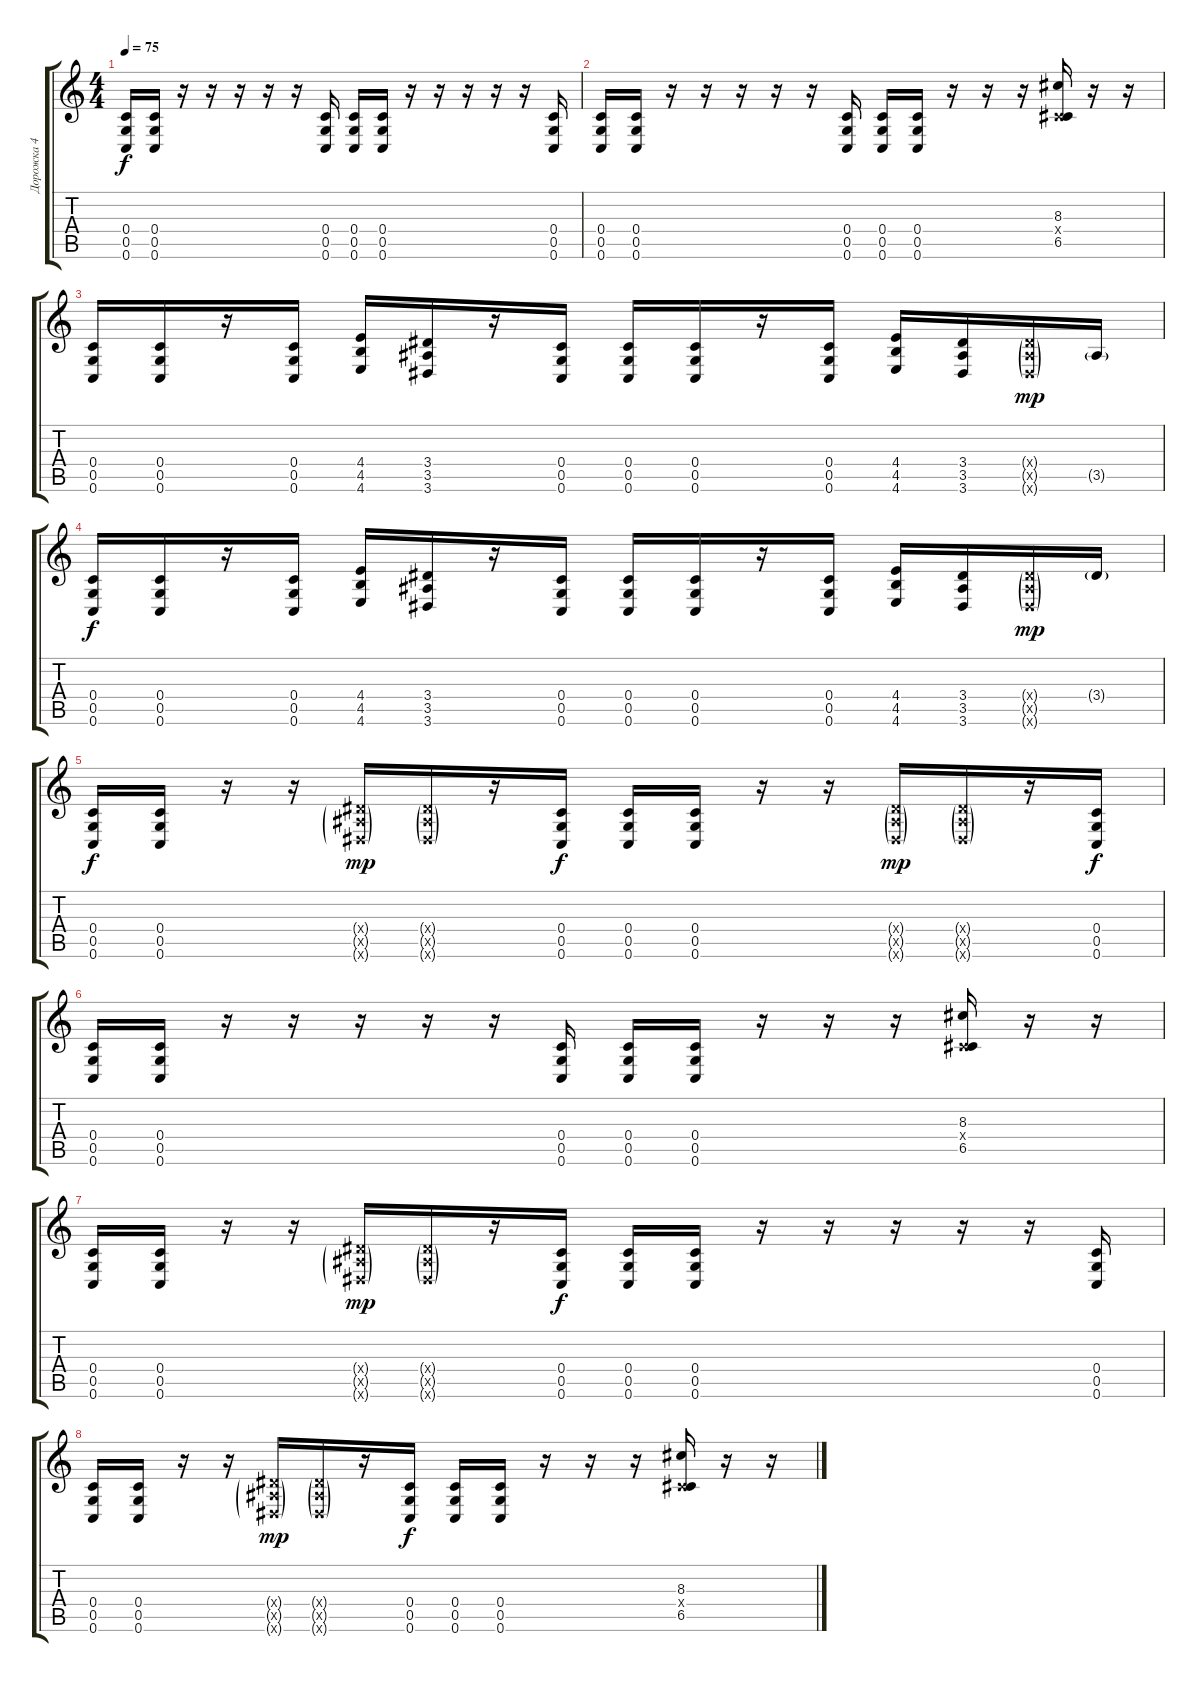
\track ("Дорожка 4" "Дорожка 4") {instrument distortionguitar}
\staff {score tabs}
\tuning (D4 A3 F3 C3 G2 C2) {hide}
\ts (4 4)
\tempo 75
\clef g2
\ks c
(0.4 0.5 0.6).16{dy f} (0.4 0.5 0.6).16 r.16 r.16 r.16 r.16 r.16 (0.4 0.5 0.6).16 (0.4 0.5 0.6).16 (0.4 0.5 0.6).16 r.16 r.16 r.16 r.16 r.16 (0.4 0.5 0.6).16 |
(0.4 0.5 0.6).16 (0.4 0.5 0.6).16 r.16 r.16 r.16 r.16 r.16 (0.4 0.5 0.6).16 (0.4 0.5 0.6).16 (0.4 0.5 0.6).16 r.16 r.16 r.16 (8.3 0.4{x} 6.5).16 r.16 r.16 |
(0.4 0.5 0.6).16 (0.4 0.5 0.6).16 r.16 (0.4 0.5 0.6).16 (4.4 4.5 4.6).16 (3.4 3.5 3.6).16 r.16 (0.4 0.5 0.6).16 (0.4 0.5 0.6).16 (0.4 0.5 0.6).16 r.16 (0.4 0.5 0.6).16 (4.4 4.5 4.6).16 (3.4 3.5 3.6).16 (3.4{g x} 3.5{g x} 3.6{g x}).16{dy mp} 3.5{g}.16 |
(0.4 0.5 0.6).16{dy f} (0.4 0.5 0.6).16 r.16 (0.4 0.5 0.6).16 (4.4 4.5 4.6).16 (3.4 3.5 3.6).16 r.16 (0.4 0.5 0.6).16 (0.4 0.5 0.6).16 (0.4 0.5 0.6).16 r.16 (0.4 0.5 0.6).16 (4.4 4.5 4.6).16 (3.4 3.5 3.6).16 (3.4{g x} 3.5{g x} 3.6{g x}).16{dy mp} 3.4{g}.16 |
(0.4 0.5 0.6).16{dy f} (0.4 0.5 0.6).16 r.16 r.16 (3.4{g x} 3.5{g x} 3.6{g x}).16{dy mp} (3.4{g x} 3.5{g x} 3.6{g x}).16 r.16 (0.4 0.5 0.6).16{dy f} (0.4 0.5 0.6).16 (0.4 0.5 0.6).16 r.16 r.16 (3.4{g x} 3.5{g x} 3.6{g x}).16{dy mp} (3.4{g x} 3.5{g x} 3.6{g x}).16 r.16 (0.4 0.5 0.6).16{dy f} |
(0.4 0.5 0.6).16 (0.4 0.5 0.6).16 r.16 r.16 r.16 r.16 r.16 (0.4 0.5 0.6).16 (0.4 0.5 0.6).16 (0.4 0.5 0.6).16 r.16 r.16 r.16 (8.3 0.4{x} 6.5).16 r.16 r.16 |
(0.4 0.5 0.6).16 (0.4 0.5 0.6).16 r.16 r.16 (3.4{g x} 3.5{g x} 3.6{g x}).16{dy mp} (3.4{g x} 3.5{g x} 3.6{g x}).16 r.16 (0.4 0.5 0.6).16{dy f} (0.4 0.5 0.6).16 (0.4 0.5 0.6).16 r.16 r.16 r.16 r.16 r.16 (0.4 0.5 0.6).16 |
(0.4 0.5 0.6).16 (0.4 0.5 0.6).16 r.16 r.16 (3.4{g x} 3.5{g x} 3.6{g x}).16{dy mp} (3.4{g x} 3.5{g x} 3.6{g x}).16 r.16 (0.4 0.5 0.6).16{dy f} (0.4 0.5 0.6).16 (0.4 0.5 0.6).16 r.16 r.16 r.16 (8.3 0.4{x} 6.5).16 r.16 r.16
